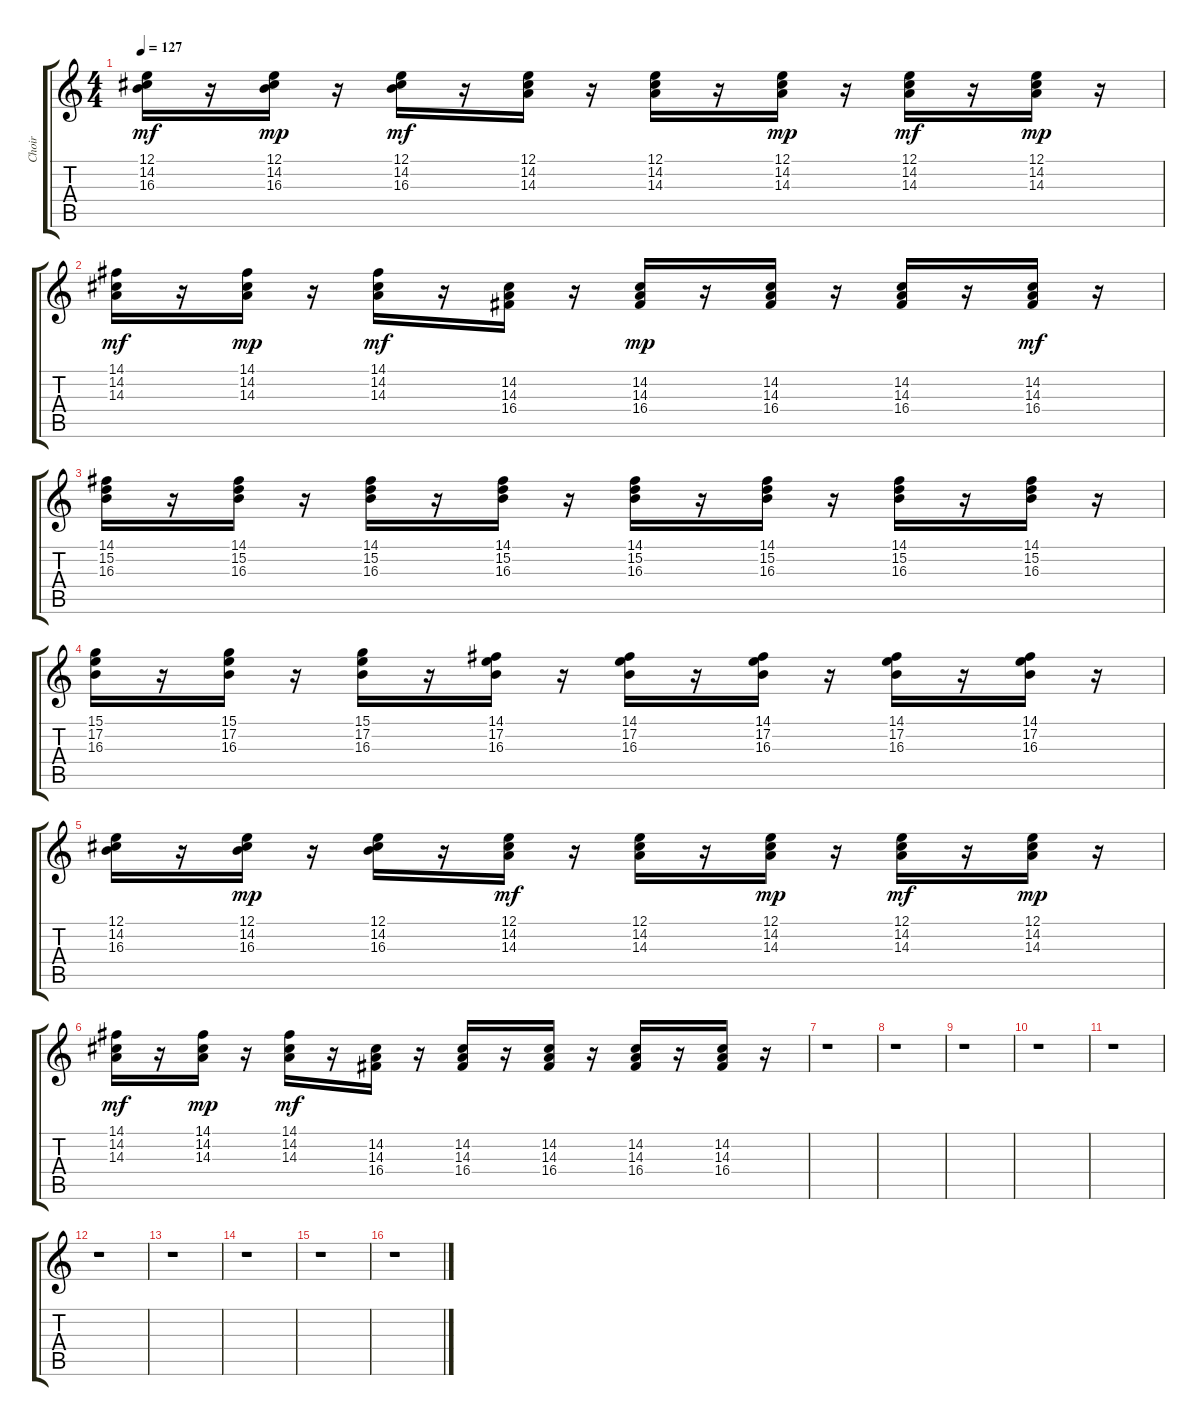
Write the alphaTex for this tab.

\track ("Choir               " "Choir     ") {instrument breathnoise}
\staff {score tabs}
\tuning (E4 B3 G3 D3 A2 E2) {hide}
\ts (4 4)
\tempo 127
\clef g2
\ks c
(12.1 14.2 16.3).16{dy mf} r.16 (12.1 14.2 16.3).16{dy mp} r.16 (12.1 14.2 16.3).16{dy mf} r.16 (12.1 14.2 14.3).16 r.16 (12.1 14.2 14.3).16 r.16 (12.1 14.2 14.3).16{dy mp} r.16 (12.1 14.2 14.3).16{dy mf} r.16 (12.1 14.2 14.3).16{dy mp} r.16 |
(14.1 14.2 14.3).16{dy mf} r.16 (14.1 14.2 14.3).16{dy mp} r.16 (14.1 14.2 14.3).16{dy mf} r.16 (14.2 14.3 16.4).16 r.16 (14.2 14.3 16.4).16{dy mp} r.16 (14.2 14.3 16.4).16 r.16 (14.2 14.3 16.4).16 r.16 (14.2 14.3 16.4).16{dy mf} r.16 |
(14.1 15.2 16.3).16 r.16 (14.1 15.2 16.3).16 r.16 (14.1 15.2 16.3).16 r.16 (14.1 15.2 16.3).16 r.16 (14.1 15.2 16.3).16 r.16 (14.1 15.2 16.3).16 r.16 (14.1 15.2 16.3).16 r.16 (14.1 15.2 16.3).16 r.16 |
(15.1 17.2 16.3).16 r.16 (15.1 17.2 16.3).16 r.16 (15.1 17.2 16.3).16 r.16 (14.1 17.2 16.3).16 r.16 (14.1 17.2 16.3).16 r.16 (14.1 17.2 16.3).16 r.16 (14.1 17.2 16.3).16 r.16 (14.1 17.2 16.3).16 r.16 |
(12.1 14.2 16.3).16 r.16 (12.1 14.2 16.3).16{dy mp} r.16 (12.1 14.2 16.3).16 r.16 (12.1 14.2 14.3).16{dy mf} r.16 (12.1 14.2 14.3).16 r.16 (12.1 14.2 14.3).16{dy mp} r.16 (12.1 14.2 14.3).16{dy mf} r.16 (12.1 14.2 14.3).16{dy mp} r.16 |
(14.1 14.2 14.3).16{dy mf} r.16 (14.1 14.2 14.3).16{dy mp} r.16 (14.1 14.2 14.3).16{dy mf} r.16 (14.2 14.3 16.4).16 r.16 (14.2 14.3 16.4).16 r.16 (14.2 14.3 16.4).16 r.16 (14.2 14.3 16.4).16 r.16 (14.2 14.3 16.4).16 r.16 |
r.1 |
r.1 |
r.1 |
r.1 |
r.1 |
r.1 |
r.1 |
r.1 |
r.1 |
r.1
